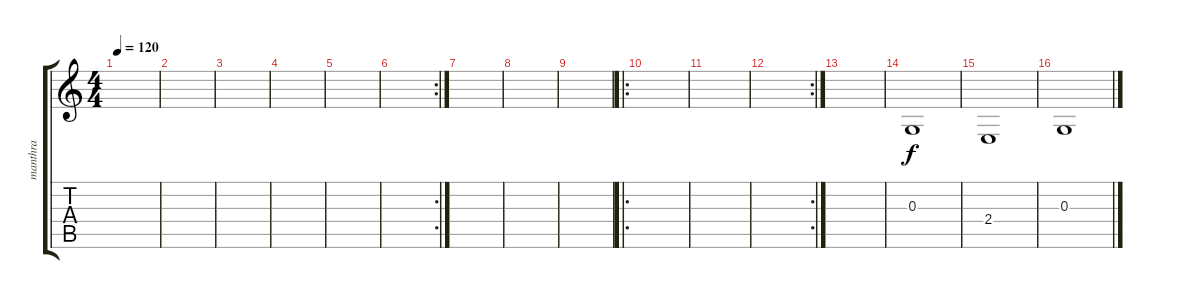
\track ("manthra" "manthra") {instrument fx4atmosphere}
\staff {score tabs}
\tuning (E4 B3 G3 D3 A2 E2) {hide}
\ts (4 4)
\tempo 120
\clef g2
\ks c
|
|
|
|
|
\rc 2
|
|
|
|
\ro
|
|
\rc 2
|
|
0.3.1 |
2.4.1 |
0.3.1
